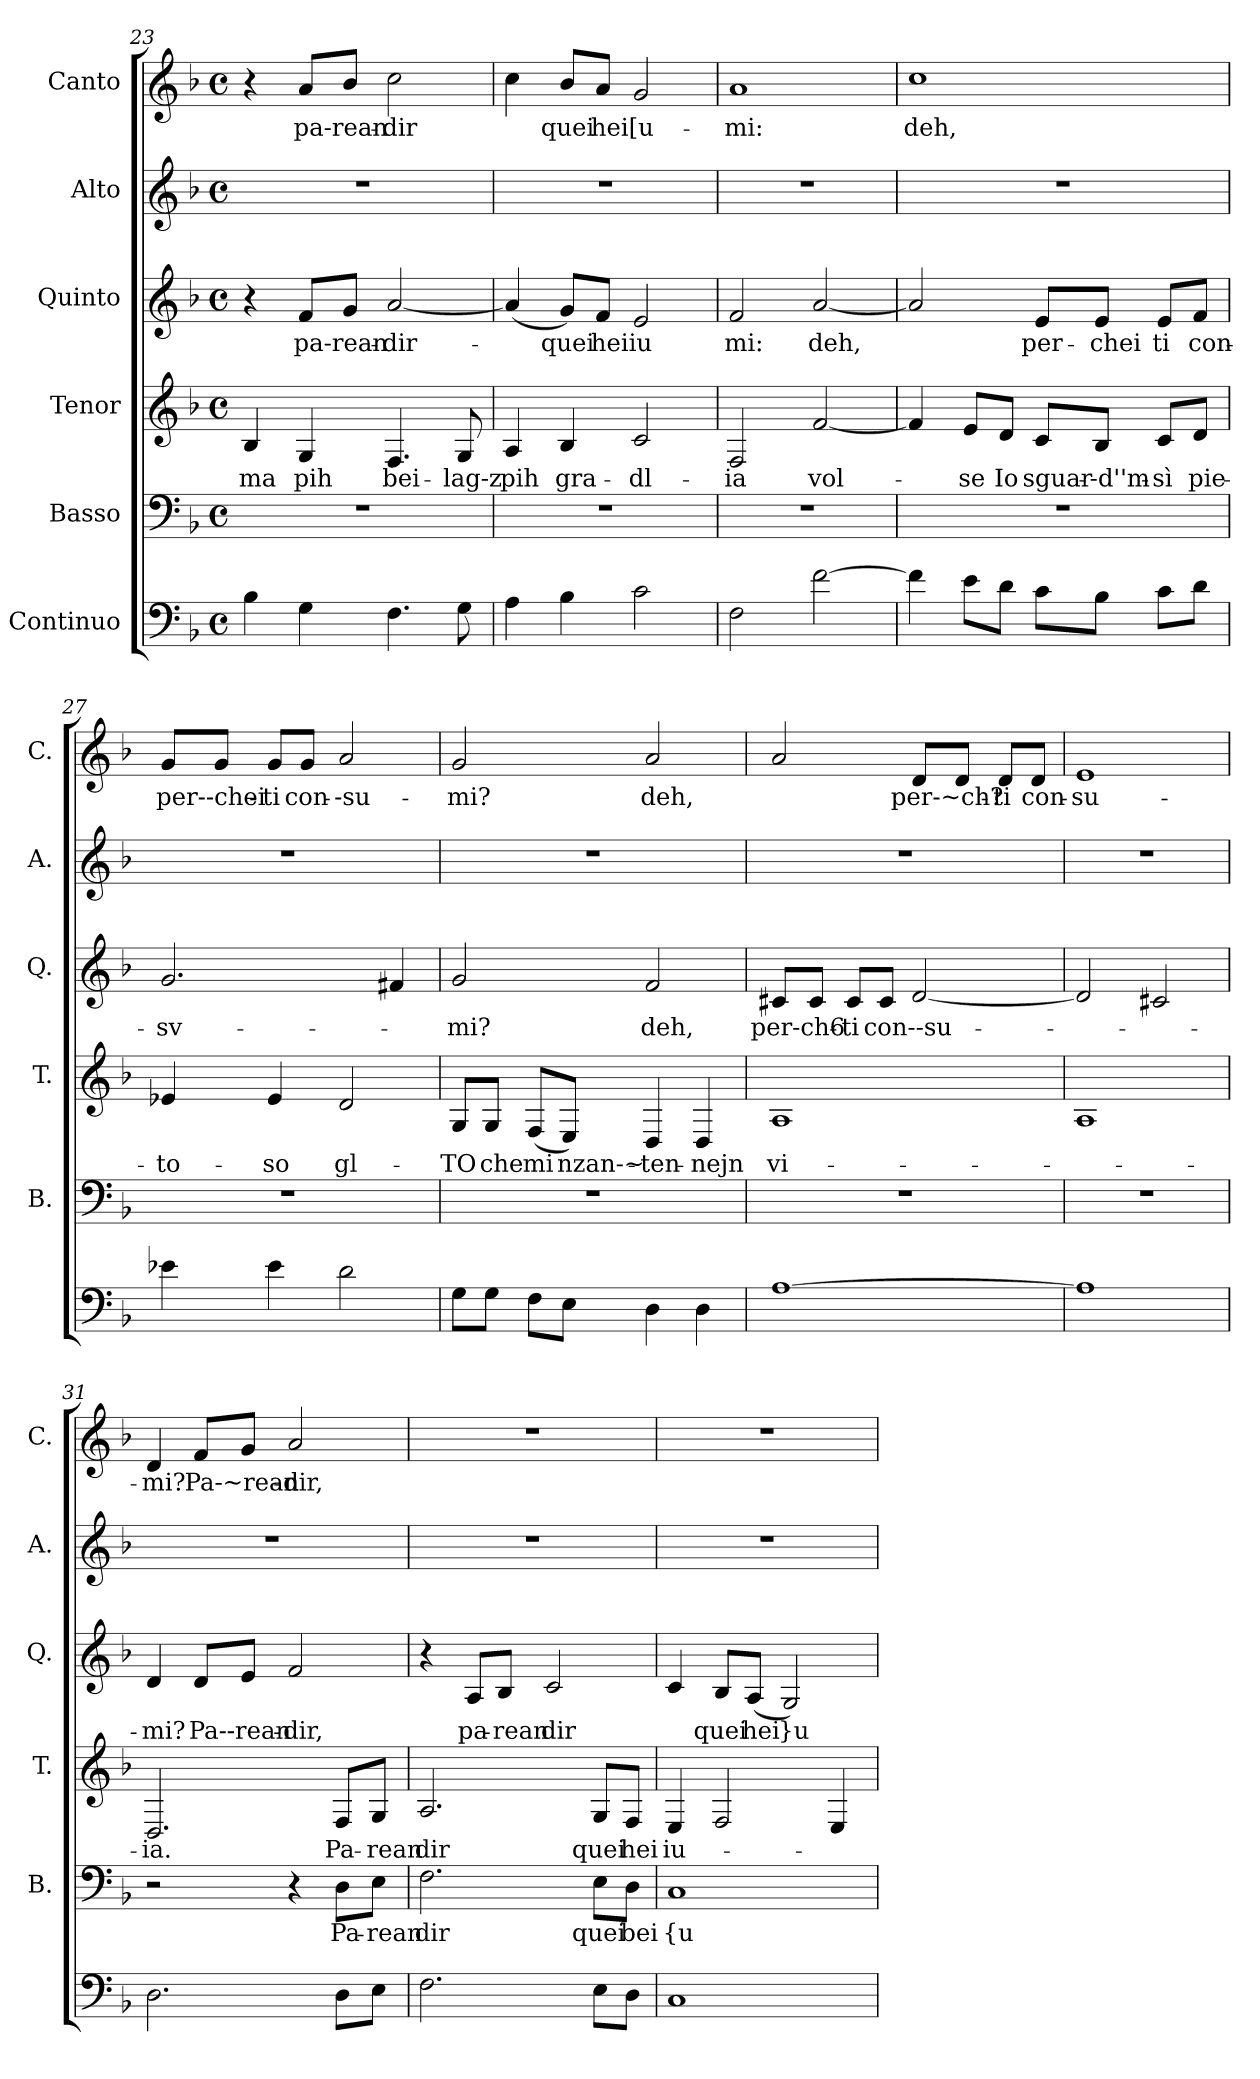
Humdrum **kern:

**kern	**kern	**text	**kern	**text	**kern	**text	**kern	**kern	**text
*part6	*part5	*part5	*part4	*part4	*part3	*part3	*part2	*part1	*part1
*staff6	*staff5	*staff5	*staff4	*staff4	*staff3	*staff3	*staff2	*staff1	*staff1
*I"Continuo	*I"Basso	*	*I"Tenor	*	*I"Quinto	*	*I"Alto	*I"Canto	*
*	*I'B.	*	*I'T.	*	*I'Q.	*	*I'A.	*I'C.	*
*clefF4	*clefF4	*	*clefG2	*	*clefG2	*	*clefG2	*clefG2	*
*k[b-]	*k[b-]	*	*k[b-]	*	*k[b-]	*	*k[b-]	*k[b-]	*
*F:	*F:	*	*F:	*	*F:	*	*F:	*F:	*
*M4/4	*M4/4	*	*M4/4	*	*M4/4	*	*M4/4	*M4/4	*
*met(c)	*met(c)	*	*met(c)	*	*met(c)	*	*met(c)	*met(c)	*
=23	=23	=23	=23	=23	=23	=23	=23	=23	=23
!	!	!	!	!LO:LY:b	!	!	!	!	!
4B-\	1r	.	4B-/	-ma	4r	.	1r	4r	.
!	!	!	!	!LO:LY:b	!	!LO:LY:b	!	!	!LO:LY:b
4G\	.	.	4G/	-pih	8f/L	-pa-rean-	.	8a/L	-pa-rean-
.	.	.	.	.	8g/J	.	.	8b-/J	.
!	!	!	!	!LO:LY:b	!	!LO:LY:b	!	!	!LO:LY:b
4.F\	.	.	4.F/	-bei-	[2a/	-dir-	.	2cc\	-dir
!	!	!	!	!LO:LY:b	!	!	!	!	!
8G\	.	.	8G/	-lag-z	.	.	.	.	.
=24	=24	=24	=24	=24	=24	=24	=24	=24	=24
!	!	!	!	!LO:LY:b	!	!	!	!	!
4A\	1r	.	4A/	-pih	(<4a/]	.	1r	4cc\	.
!	!	!	!	!LO:LY:b	!	!LO:LY:b	!	!	!LO:LY:b
4B-\	.	.	4B-/	-gra-	8g/L)	-quei	.	8b-/L	-quei
!	!	!	!	!	!	!LO:LY:b	!	!	!LO:LY:b
.	.	.	.	.	8f/J	-hei	.	8a/J	-hei
!	!	!	!	!LO:LY:b	!	!LO:LY:b	!	!	!LO:LY:b
2c\	.	.	2c/	-dl-	2e/	-iu	.	2g/	-[u-
!!LO:PB:g=z
=25	=25	=25	=25	=25	=25	=25	=25	=25	=25
!	!	!	!	!LO:LY:b	!	!LO:LY:b	!	!	!LO:LY:b
2F\	1r	.	2F/	-ia	2f/	-mi:	1r	1a	-mi:
!	!	!	!	!LO:LY:b	!	!LO:LY:b	!	!	!
[2f\	.	.	[2f/	-vol-	[2a/	-deh,	.	.	.
=26	=26	=26	=26	=26	=26	=26	=26	=26	=26
!	!	!	!	!	!	!	!	!	!LO:LY:b
4f\]	1r	.	4f/]	.	2a/]	.	1r	1cc	-deh,
!	!	!	!	!LO:LY:b	!	!	!	!	!
8e\L	.	.	8e/L	-se	.	.	.	.	.
!	!	!	!	!LO:LY:b	!	!	!	!	!
8d\J	.	.	8d/J	-Io	.	.	.	.	.
!	!	!	!	!LO:LY:b	!	!LO:LY:b	!	!	!
8c\L	.	.	8c/L	-sguar-	8e/L	-per-	.	.	.
!	!	!	!	!LO:LY:b	!	!LO:LY:b	!	!	!
8B-\J	.	.	8B-/J	--d''m-	8e/J	-chei	.	.	.
!	!	!	!	!LO:LY:b	!	!LO:LY:b	!	!	!
8c\L	.	.	8c/L	-sì	8e/L	-ti	.	.	.
!	!	!	!	!LO:LY:b	!	!LO:LY:b	!	!	!
8d\J	.	.	8d/J	-pie-	8f/J	-con-	.	.	.
=27	=27	=27	=27	=27	=27	=27	=27	=27	=27
!	!	!	!	!LO:LY:b	!	!LO:LY:b	!	!	!LO:LY:b
4e-X\	1r	.	4e-X/	-to-	2.g/	-sv-	1r	8g/L	-per--chei-
.	.	.	.	.	.	.	.	8g/J	.
!	!	!	!	!LO:LY:b	!	!	!	!	!LO:LY:b
4e-\	.	.	4e-/	-so	.	.	.	8g/L	-ti
!	!	!	!	!	!	!	!	!	!LO:LY:b
.	.	.	.	.	.	.	.	8g/J	-con-
!	!	!	!	!LO:LY:b	!	!	!	!	!LO:LY:b
2d\	.	.	2d/	-gl-	.	.	.	2a/	--su-
.	.	.	.	.	4f#X/	.	.	.	.
=28	=28	=28	=28	=28	=28	=28	=28	=28	=28
!	!	!	!	!LO:LY:b	!	!LO:LY:b	!	!	!LO:LY:b
8G\L	1r	.	8G/L	-TO	2g/	-mi?	1r	2g/	-mi?
!	!	!	!	!LO:LY:b	!	!	!	!	!
8G\J	.	.	8G/J	-che	.	.	.	.	.
!	!	!	!	!LO:LY:b	!	!	!	!	!
8F\L	.	.	(<8F/L	-mi	.	.	.	.	.
!	!	!	!	!LO:LY:b	!	!	!	!	!
8E\J	.	.	8E/J)	-nzan-~-	.	.	.	.	.
!	!	!	!	!LO:LY:b	!	!LO:LY:b	!	!	!LO:LY:b
4D\	.	.	4D/	-ten-	2f/	-deh,	.	2a/	-deh,
!	!	!	!	!LO:LY:b	!	!	!	!	!
4D\	.	.	4D/	-nejn	.	.	.	.	.
!!LO:LB:g=z
=29	=29	=29	=29	=29	=29	=29	=29	=29	=29
!	!	!	!	!LO:LY:b	!	!LO:LY:b	!	!	!
[1A	1r	.	1A	-vi-	8c#X/L	-per-ch6-	1r	2a/	.
.	.	.	.	.	8c#/J	.	.	.	.
!	!	!	!	!	!	!LO:LY:b	!	!	!
.	.	.	.	.	8c#/L	-ti	.	.	.
!	!	!	!	!	!	!LO:LY:b	!	!	!
.	.	.	.	.	8c#/J	-con--su-	.	.	.
!	!	!	!	!	!	!	!	!	!LO:LY:b
.	.	.	.	.	[2d/	.	.	8d/L	-per-~ch?-
.	.	.	.	.	.	.	.	8d/J	.
!	!	!	!	!	!	!	!	!	!LO:LY:b
.	.	.	.	.	.	.	.	8d/L	-ti
!	!	!	!	!	!	!	!	!	!LO:LY:b
.	.	.	.	.	.	.	.	8d/J	-con-
=30	=30	=30	=30	=30	=30	=30	=30	=30	=30
!	!	!	!	!	!	!	!	!	!LO:LY:b
1A]	1r	.	1A	.	2d/]	.	1r	1e	-su-
.	.	.	.	.	2c#X/	.	.	.	.
=31	=31	=31	=31	=31	=31	=31	=31	=31	=31
!	!	!	!	!LO:LY:b	!	!LO:LY:b	!	!	!LO:LY:b
2.D\	2r	.	2.D/	-ia.	4d/	-mi?	1r	4d/	-mi?
!	!	!	!	!	!	!LO:LY:b	!	!	!LO:LY:b
.	.	.	.	.	8d/L	-Pa--rean-	.	8f/L	-Pa-~rean-
.	.	.	.	.	8e/J	.	.	8g/J	.
!	!	!	!	!	!	!LO:LY:b	!	!	!LO:LY:b
.	4r	.	.	.	2f/	-dir,	.	2a/	-dir,
!	!	!LO:LY:b	!	!LO:LY:b	!	!	!	!	!
8D\L	8D\L	-Pa-	8F/L	-Pa--	.	.	.	.	.
!	!	!LO:LY:b	!	!LO:LY:b	!	!	!	!	!
8E\J	8E\J	-rean	8G/J	-rean	.	.	.	.	.
=32	=32	=32	=32	=32	=32	=32	=32	=32	=32
!	!	!LO:LY:b	!	!LO:LY:b	!	!	!	!	!
2.F\	2.F\	-dir	2.A/	-dir	4r	.	1r	1r	.
!	!	!	!	!	!	!LO:LY:b	!	!	!
.	.	.	.	.	8A/L	-pa-	.	.	.
!	!	!	!	!	!	!LO:LY:b	!	!	!
.	.	.	.	.	8B-/J	-rean	.	.	.
!	!	!	!	!	!	!LO:LY:b	!	!	!
.	.	.	.	.	2c/	-dir	.	.	.
!	!	!LO:LY:b	!	!LO:LY:b	!	!	!	!	!
8E\L	8E\L	-quei	8G/L	-quei	.	.	.	.	.
!	!	!LO:LY:b	!	!LO:LY:b	!	!	!	!	!
8D\J	8D\J	-bei	8F/J	-hei	.	.	.	.	.
=33	=33	=33	=33	=33	=33	=33	=33	=33	=33
!	!	!LO:LY:b	!	!LO:LY:b	!	!	!	!	!
1C	1C	-{u-	4E/	-iu-	4c/	.	1r	1r	.
!	!	!	!	!	!	!LO:LY:b	!	!	!
.	.	.	2F/	.	8B-/L	-quei	.	.	.
!	!	!	!	!	!	!LO:LY:b	!	!	!
.	.	.	.	.	(<8A/J	-hei	.	.	.
!	!	!	!	!	!	!LO:LY:b	!	!	!
.	.	.	.	.	2G/)	-}u-	.	.	.
.	.	.	4E/	.	.	.	.	.	.
=	=	=	=	=	=	=	=	=	=
*-	*-	*-	*-	*-	*-	*-	*-	*-	*-
